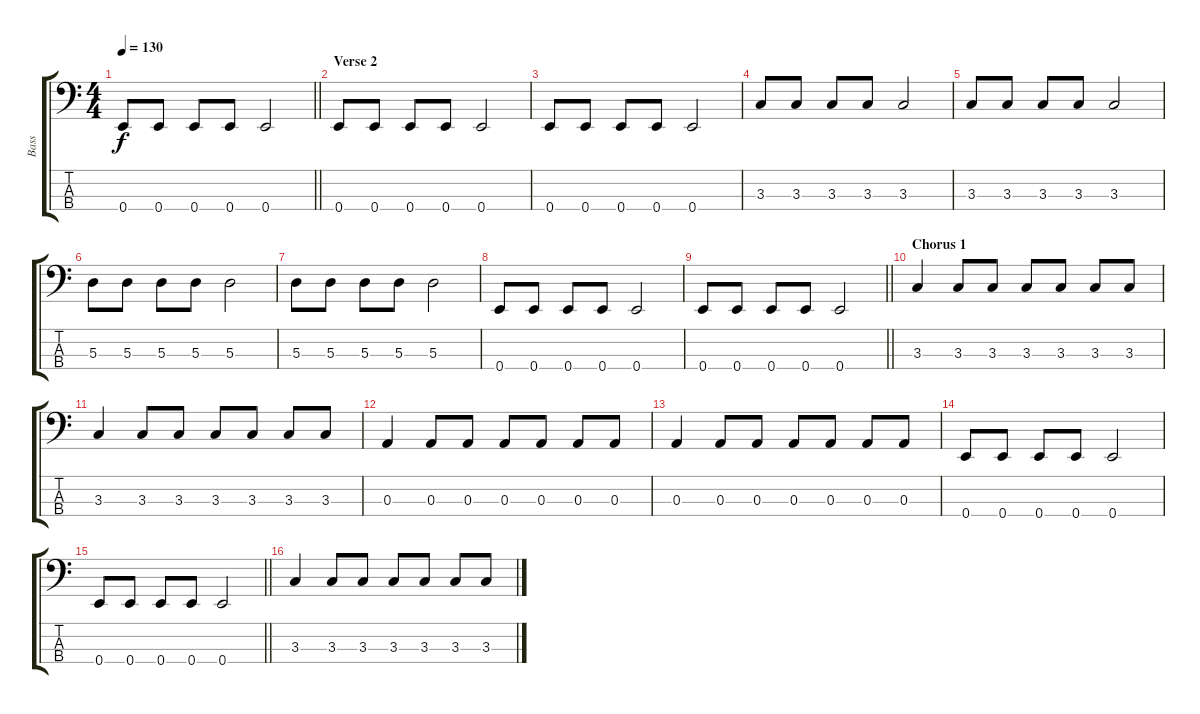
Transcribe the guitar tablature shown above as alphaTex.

\track ("Bass" "Bass") {instrument electricbassfinger}
\staff {score tabs}
\tuning (G2 D2 A1 E1) {hide}
\ts (4 4)
\tempo 130
\clef f4
\barLineRight lightlight
\ks c
0.4.8{dy f} 0.4.8 0.4.8 0.4.8 0.4.2 |
\section ("" "Verse 2")
0.4.8 0.4.8 0.4.8 0.4.8 0.4.2 |
0.4.8 0.4.8 0.4.8 0.4.8 0.4.2 |
3.3.8 3.3.8 3.3.8 3.3.8 3.3.2 |
3.3.8 3.3.8 3.3.8 3.3.8 3.3.2 |
5.3.8 5.3.8 5.3.8 5.3.8 5.3.2 |
5.3.8 5.3.8 5.3.8 5.3.8 5.3.2 |
0.4.8 0.4.8 0.4.8 0.4.8 0.4.2 |
\barLineRight lightlight
0.4.8 0.4.8 0.4.8 0.4.8 0.4.2 |
\section ("" "Chorus 1")
3.3.4 3.3.8 3.3.8 3.3.8 3.3.8 3.3.8 3.3.8 |
3.3.4 3.3.8 3.3.8 3.3.8 3.3.8 3.3.8 3.3.8 |
0.3.4 0.3.8 0.3.8 0.3.8 0.3.8 0.3.8 0.3.8 |
0.3.4 0.3.8 0.3.8 0.3.8 0.3.8 0.3.8 0.3.8 |
0.4.8 0.4.8 0.4.8 0.4.8 0.4.2 |
\barLineRight lightlight
0.4.8 0.4.8 0.4.8 0.4.8 0.4.2 |
3.3.4 3.3.8 3.3.8 3.3.8 3.3.8 3.3.8 3.3.8
